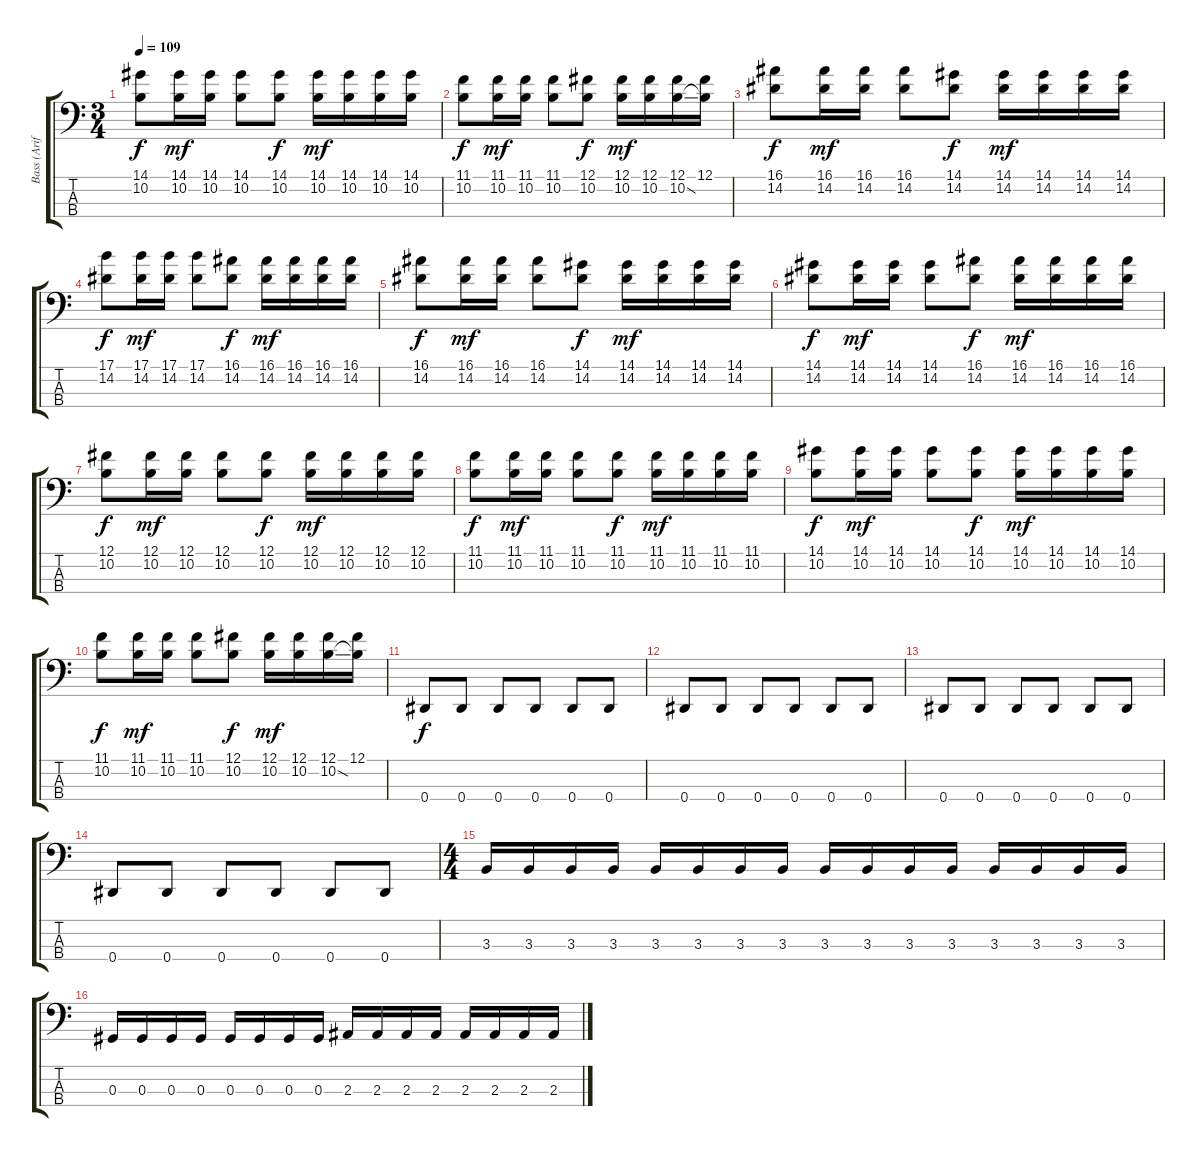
\track ("Bass (Arif)" "Bass (Arif") {instrument acousticguitarnylon}
\staff {score tabs}
\tuning (Gb2 Db2 Ab1 Eb1) {hide}
\ts (3 4)
\tempo 109
\clef f4
\ks c
(14.1 10.2).8{dy f} (14.1 10.2).16{dy mf} (14.1 10.2).16 (14.1 10.2).8 (14.1 10.2).8{dy f} (14.1 10.2).16{dy mf} (14.1 10.2).16 (14.1 10.2).16 (14.1 10.2).16 |
(11.1 10.2).8{dy f} (11.1 10.2).16{dy mf} (11.1 10.2).16 (11.1 10.2).8 (12.1 10.2).8{dy f} (12.1 10.2).16{dy mf} (12.1 10.2).16 (12.1 10.2{ss}).16 (12.1 10.2{t}).16 |
(16.1 14.2).8{dy f} (16.1 14.2).16{dy mf} (16.1 14.2).16 (16.1 14.2).8 (14.1 14.2).8{dy f} (14.1 14.2).16{dy mf} (14.1 14.2).16 (14.1 14.2).16 (14.1 14.2).16 |
(17.1 14.2).8{dy f} (17.1 14.2).16{dy mf} (17.1 14.2).16 (17.1 14.2).8 (16.1 14.2).8{dy f} (16.1 14.2).16{dy mf} (16.1 14.2).16 (16.1 14.2).16 (16.1 14.2).16 |
(16.1 14.2).8{dy f} (16.1 14.2).16{dy mf} (16.1 14.2).16 (16.1 14.2).8 (14.1 14.2).8{dy f} (14.1 14.2).16{dy mf} (14.1 14.2).16 (14.1 14.2).16 (14.1 14.2).16 |
(14.1 14.2).8{dy f} (14.1 14.2).16{dy mf} (14.1 14.2).16 (14.1 14.2).8 (16.1 14.2).8{dy f} (16.1 14.2).16{dy mf} (16.1 14.2).16 (16.1 14.2).16 (16.1 14.2).16 |
(12.1 10.2).8{dy f} (12.1 10.2).16{dy mf} (12.1 10.2).16 (12.1 10.2).8 (12.1 10.2).8{dy f} (12.1 10.2).16{dy mf} (12.1 10.2).16 (12.1 10.2).16 (12.1 10.2).16 |
(11.1 10.2).8{dy f} (11.1 10.2).16{dy mf} (11.1 10.2).16 (11.1 10.2).8 (11.1 10.2).8{dy f} (11.1 10.2).16{dy mf} (11.1 10.2).16 (11.1 10.2).16 (11.1 10.2).16 |
(14.1 10.2).8{dy f} (14.1 10.2).16{dy mf} (14.1 10.2).16 (14.1 10.2).8 (14.1 10.2).8{dy f} (14.1 10.2).16{dy mf} (14.1 10.2).16 (14.1 10.2).16 (14.1 10.2).16 |
(11.1 10.2).8{dy f} (11.1 10.2).16{dy mf} (11.1 10.2).16 (11.1 10.2).8 (12.1 10.2).8{dy f} (12.1 10.2).16{dy mf} (12.1 10.2).16 (12.1 10.2{ss}).16 (12.1 10.2{t}).16 |
0.4.8{dy f} 0.4.8 0.4.8 0.4.8 0.4.8 0.4.8 |
0.4.8 0.4.8 0.4.8 0.4.8 0.4.8 0.4.8 |
0.4.8 0.4.8 0.4.8 0.4.8 0.4.8 0.4.8 |
0.4.8 0.4.8 0.4.8 0.4.8 0.4.8 0.4.8 |
\ts (4 4)
3.3.16 3.3.16 3.3.16 3.3.16 3.3.16 3.3.16 3.3.16 3.3.16 3.3.16 3.3.16 3.3.16 3.3.16 3.3.16 3.3.16 3.3.16 3.3.16 |
0.3.16 0.3.16 0.3.16 0.3.16 0.3.16 0.3.16 0.3.16 0.3.16 2.3.16 2.3.16 2.3.16 2.3.16 2.3.16 2.3.16 2.3.16 2.3.16
